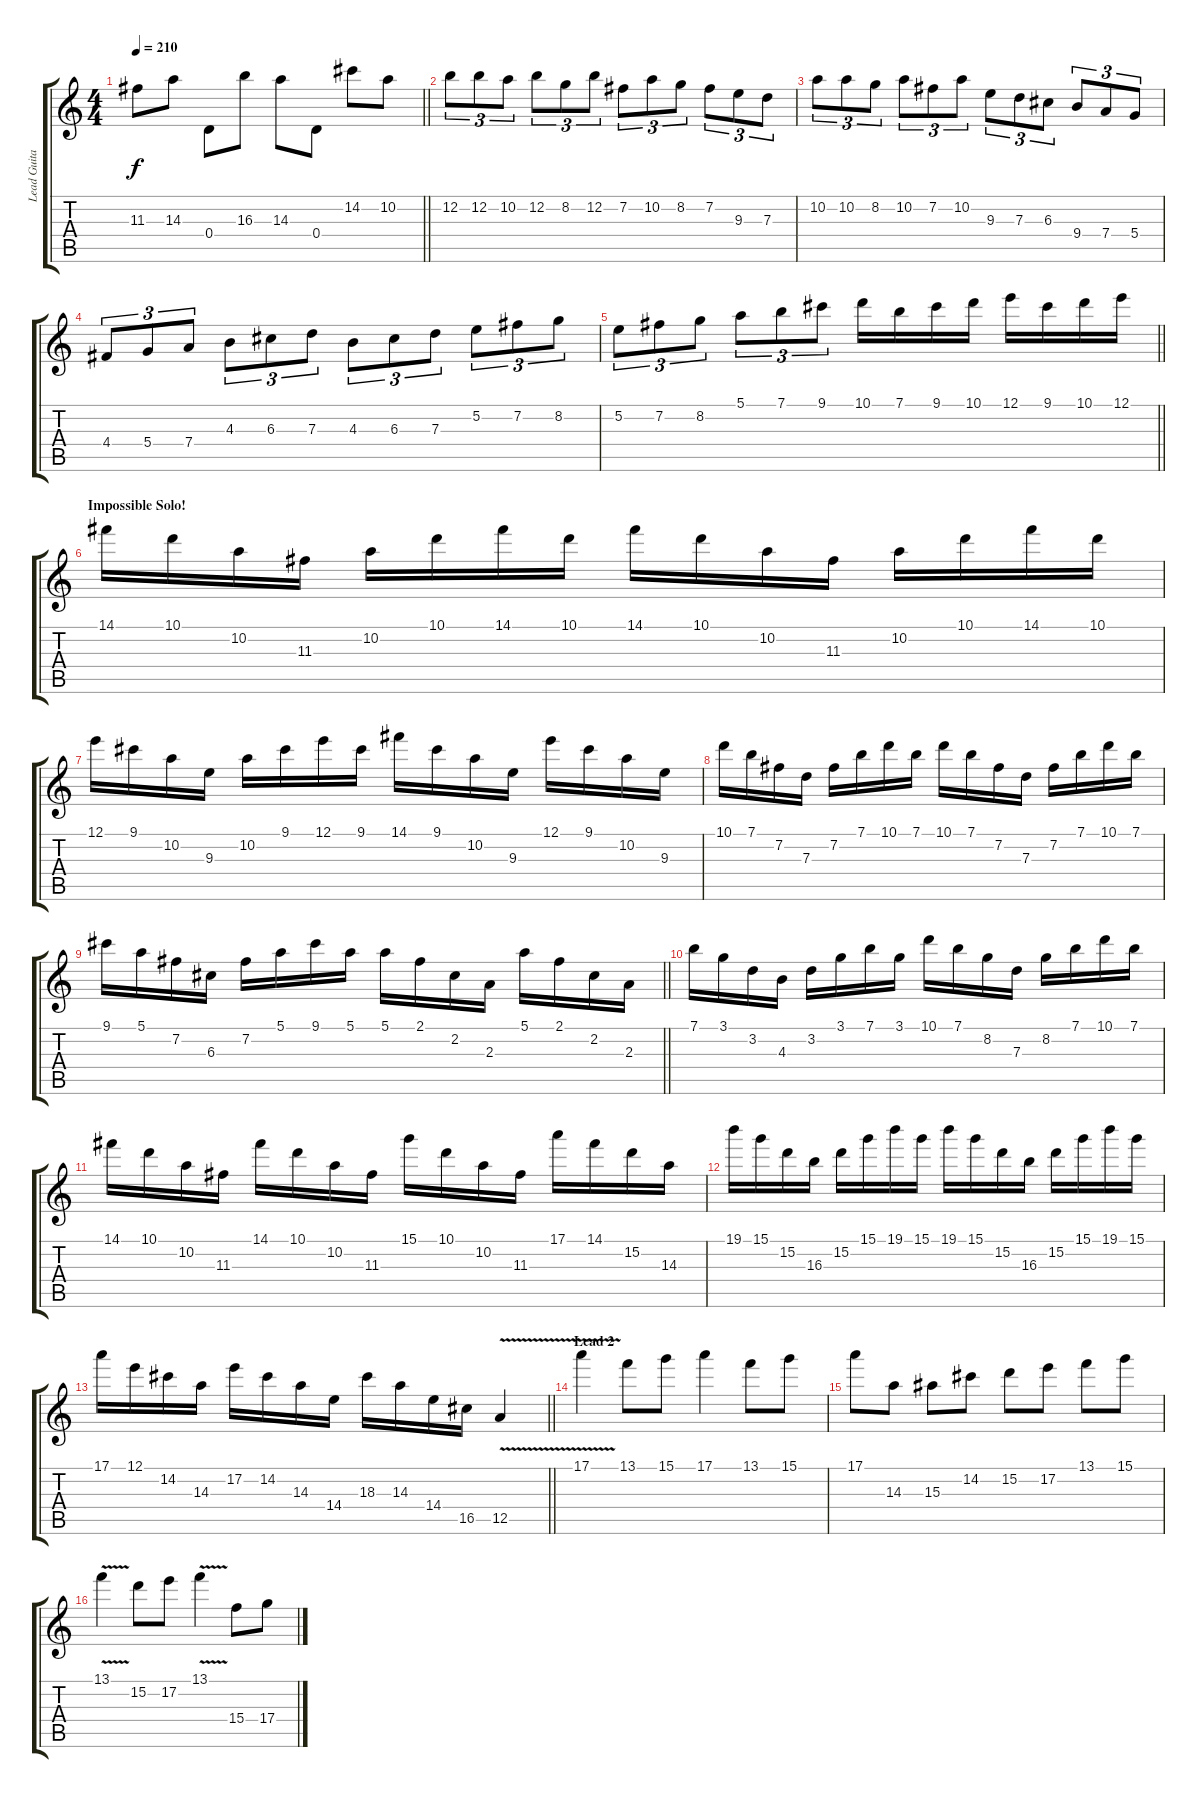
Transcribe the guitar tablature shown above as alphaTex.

\track ("Lead Guitar" "Lead Guita") {instrument distortionguitar}
\staff {score tabs}
\tuning (E4 B3 G3 D3 A2 E2) {hide}
\ts (4 4)
\tempo 210
\clef g2
\barLineRight lightlight
\ks c
11.3.8{dy f} 14.3.8 0.4.8 16.3.8 14.3.8 0.4.8 14.2.8 10.2.8 |
12.2.8{tu (3 2)} 12.2.8{tu (3 2)} 10.2.8{tu (3 2)} 12.2.8{tu (3 2)} 8.2.8{tu (3 2)} 12.2.8{tu (3 2)} 7.2.8{tu (3 2)} 10.2.8{tu (3 2)} 8.2.8{tu (3 2)} 7.2.8{tu (3 2)} 9.3.8{tu (3 2)} 7.3.8{tu (3 2)} |
10.2.8{tu (3 2)} 10.2.8{tu (3 2)} 8.2.8{tu (3 2)} 10.2.8{tu (3 2)} 7.2.8{tu (3 2)} 10.2.8{tu (3 2)} 9.3.8{tu (3 2)} 7.3.8{tu (3 2)} 6.3.8{tu (3 2)} 9.4.8{tu (3 2)} 7.4.8{tu (3 2)} 5.4.8{tu (3 2)} |
4.4.8{tu (3 2)} 5.4.8{tu (3 2)} 7.4.8{tu (3 2)} 4.3.8{tu (3 2)} 6.3.8{tu (3 2)} 7.3.8{tu (3 2)} 4.3.8{tu (3 2)} 6.3.8{tu (3 2)} 7.3.8{tu (3 2)} 5.2.8{tu (3 2)} 7.2.8{tu (3 2)} 8.2.8{tu (3 2)} |
\barLineRight lightlight
5.2.8{tu (3 2)} 7.2.8{tu (3 2)} 8.2.8{tu (3 2)} 5.1.8{tu (3 2)} 7.1.8{tu (3 2)} 9.1.8{tu (3 2)} 10.1.16 7.1.16 9.1.16 10.1.16 12.1.16 9.1.16 10.1.16 12.1.16 |
\section ("" "Impossible Solo!")
14.1.16 10.1.16 10.2.16 11.3.16 10.2.16 10.1.16 14.1.16 10.1.16 14.1.16 10.1.16 10.2.16 11.3.16 10.2.16 10.1.16 14.1.16 10.1.16 |
12.1.16 9.1.16 10.2.16 9.3.16 10.2.16 9.1.16 12.1.16 9.1.16 14.1.16 9.1.16 10.2.16 9.3.16 12.1.16 9.1.16 10.2.16 9.3.16 |
10.1.16 7.1.16 7.2.16 7.3.16 7.2.16 7.1.16 10.1.16 7.1.16 10.1.16 7.1.16 7.2.16 7.3.16 7.2.16 7.1.16 10.1.16 7.1.16 |
\barLineRight lightlight
9.1.16 5.1.16 7.2.16 6.3.16 7.2.16 5.1.16 9.1.16 5.1.16 5.1.16 2.1.16 2.2.16 2.3.16 5.1.16 2.1.16 2.2.16 2.3.16 |
7.1.16 3.1.16 3.2.16 4.3.16 3.2.16 3.1.16 7.1.16 3.1.16 10.1.16 7.1.16 8.2.16 7.3.16 8.2.16 7.1.16 10.1.16 7.1.16 |
14.1.16 10.1.16 10.2.16 11.3.16 14.1.16 10.1.16 10.2.16 11.3.16 15.1.16 10.1.16 10.2.16 11.3.16 17.1.16 14.1.16 15.2.16 14.3.16 |
19.1.16 15.1.16 15.2.16 16.3.16 15.2.16 15.1.16 19.1.16 15.1.16 19.1.16 15.1.16 15.2.16 16.3.16 15.2.16 15.1.16 19.1.16 15.1.16 |
\barLineRight lightlight
17.1.16 12.1.16 14.2.16 14.3.16 17.2.16 14.2.16 14.3.16 14.4.16 18.3.16 14.3.16 14.4.16 16.5.16 12.5{v}.4 |
\section ("" "Lead 2")
17.1{v}.4 13.1.8 15.1.8 17.1.4 13.1.8 15.1.8 |
17.1.8 14.3.8 15.3.8 14.2.8 15.2.8 17.2.8 13.1.8 15.1.8 |
13.1{v}.4 15.2.8 17.2.8 13.1{v}.4 15.4.8 17.4.8
